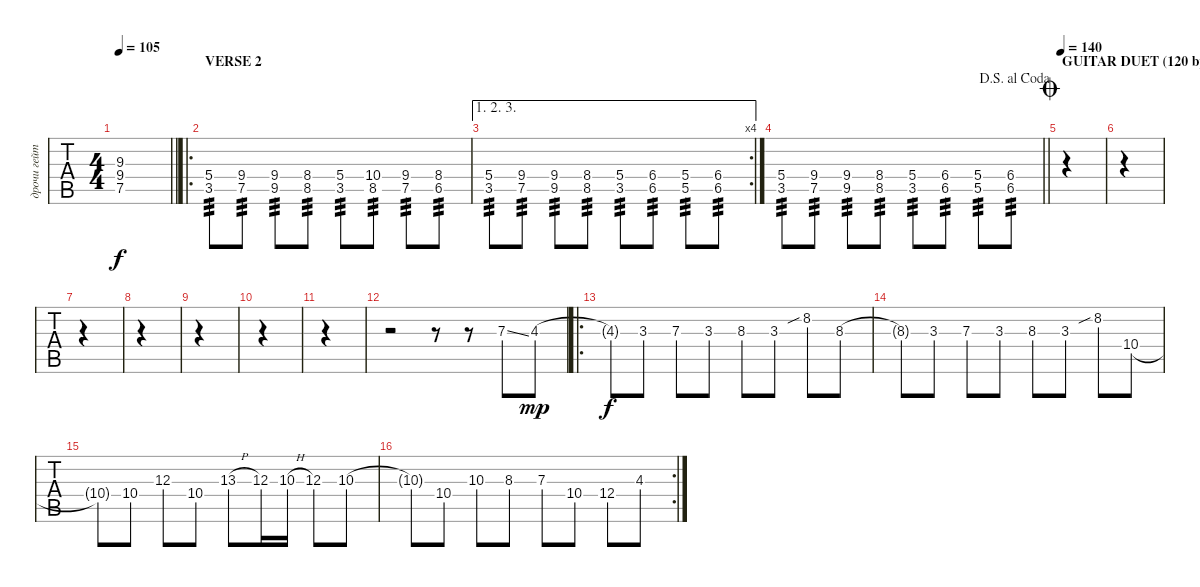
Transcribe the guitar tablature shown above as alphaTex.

\track ("дрочи гейтару" "дрочи гейт") {instrument distortionguitar}
\staff {tabs}
\tuning (C4 G3 Eb3 Bb2 F2 C2) {hide}
\ts (4 4)
\tempo 105
\clef g2
\barLineRight lightlight
\ks cminor
(9.3 9.4 7.5).1{dy f} |
\ro
\section ("" "VERSE 2")
(5.4 3.5).8{tp 3} (9.4 7.5).8{tp 3} (9.4 9.5).8{tp 3} (8.4 8.5).8{tp 3} (5.4 3.5).8{tp 3} (10.4 8.5).8{tp 3} (9.4 7.5).8{tp 3} (8.4 6.5).8{tp 3} |
\ae (1 2 3)
\rc 4
(5.4 3.5).8{tp 3} (9.4 7.5).8{tp 3} (9.4 9.5).8{tp 3} (8.4 8.5).8{tp 3} (5.4 3.5).8{tp 3} (6.4 6.5).8{tp 3} (5.4 5.5).8{tp 3} (6.4 6.5).8{tp 3} |
\jump dalsegnoalcoda
\barLineRight lightlight
(5.4 3.5).8{tp 3} (9.4 7.5).8{tp 3} (9.4 9.5).8{tp 3} (8.4 8.5).8{tp 3} (5.4 3.5).8{tp 3} (6.4 6.5).8{tp 3} (5.4 5.5).8{tp 3} (6.4 6.5).8{tp 3} |
\section ("" "GUITAR DUET (120 bpm)")
\jump coda
\tempo 140
|
|
|
|
|
|
|
r.2{volume 0} r.8{balance 13} r.8{volume 16} 7.3{ss}.8 4.3.8{dy mp} |
\ro
4.3{t}.8{dy f} 3.3.8 7.3.8 3.3.8 8.3.8 3.3.8 8.2{sib}.8 8.3.8 |
8.3{t}.8 3.3.8 7.3.8 3.3.8 8.3.8 3.3.8 8.2{sib}.8 10.4.8 |
10.4{t}.8 10.4.8 12.3.8 10.4.8 13.3{h}.8 12.3.16 10.3{h}.16 12.3.8 10.3.8 |
\rc 2
10.3{t}.8 10.4.8 10.3.8 8.3.8 7.3.8 10.4.8 12.4.8 4.3.8
